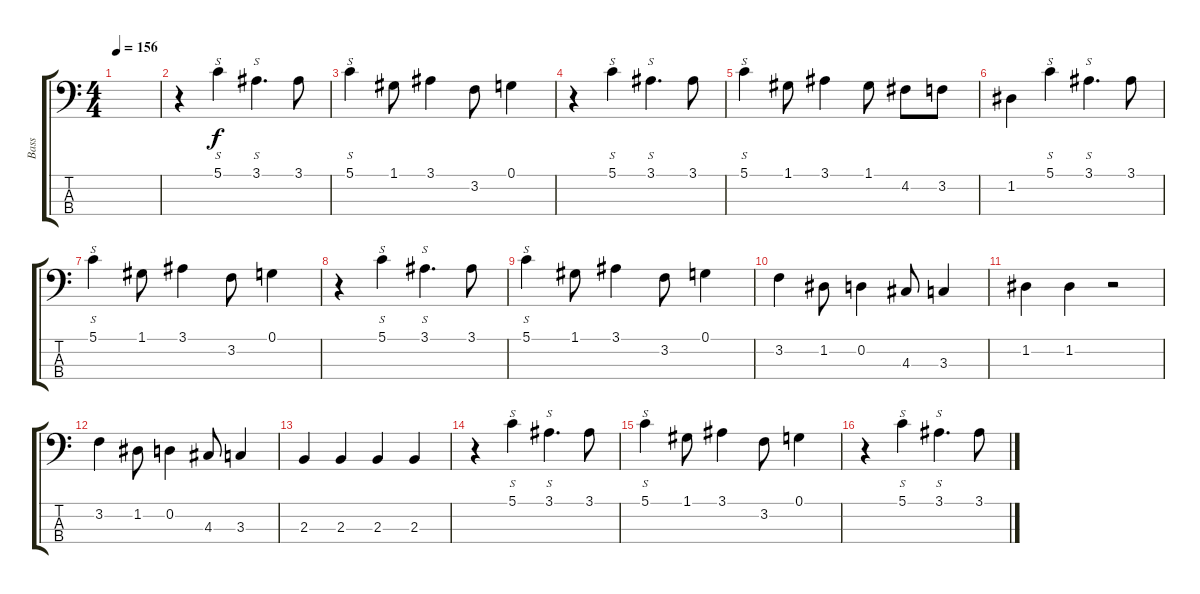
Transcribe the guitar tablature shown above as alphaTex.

\track ("Bass" "Bass") {instrument slapbass2}
\staff {score tabs}
\tuning (G2 D2 A1 E1) {hide}
\ts (4 4)
\tempo 156
\clef f4
\ks c
|
r.4 5.1.4{s} 3.1.4{s d} 3.1.8 |
5.1.4{s} 1.1.8 3.1.4 3.2.8 0.1.4 |
r.4 5.1.4{s} 3.1.4{s d} 3.1.8 |
5.1.4{s} 1.1.8 3.1.4 1.1.8 4.2.8 3.2.8 |
1.2.4 5.1.4{s} 3.1.4{s d} 3.1.8 |
5.1.4{s} 1.1.8 3.1.4 3.2.8 0.1.4 |
r.4 5.1.4{s} 3.1.4{s d} 3.1.8 |
5.1.4{s} 1.1.8 3.1.4 3.2.8 0.1.4 |
3.2.4 1.2.8 0.2.4 4.3.8 3.3.4 |
1.2.4 1.2.4 r.2 |
3.2.4 1.2.8 0.2.4 4.3.8 3.3.4 |
2.3.4 2.3.4 2.3.4 2.3.4 |
r.4 5.1.4{s} 3.1.4{s d} 3.1.8 |
5.1.4{s} 1.1.8 3.1.4 3.2.8 0.1.4 |
r.4 5.1.4{s} 3.1.4{s d} 3.1.8
